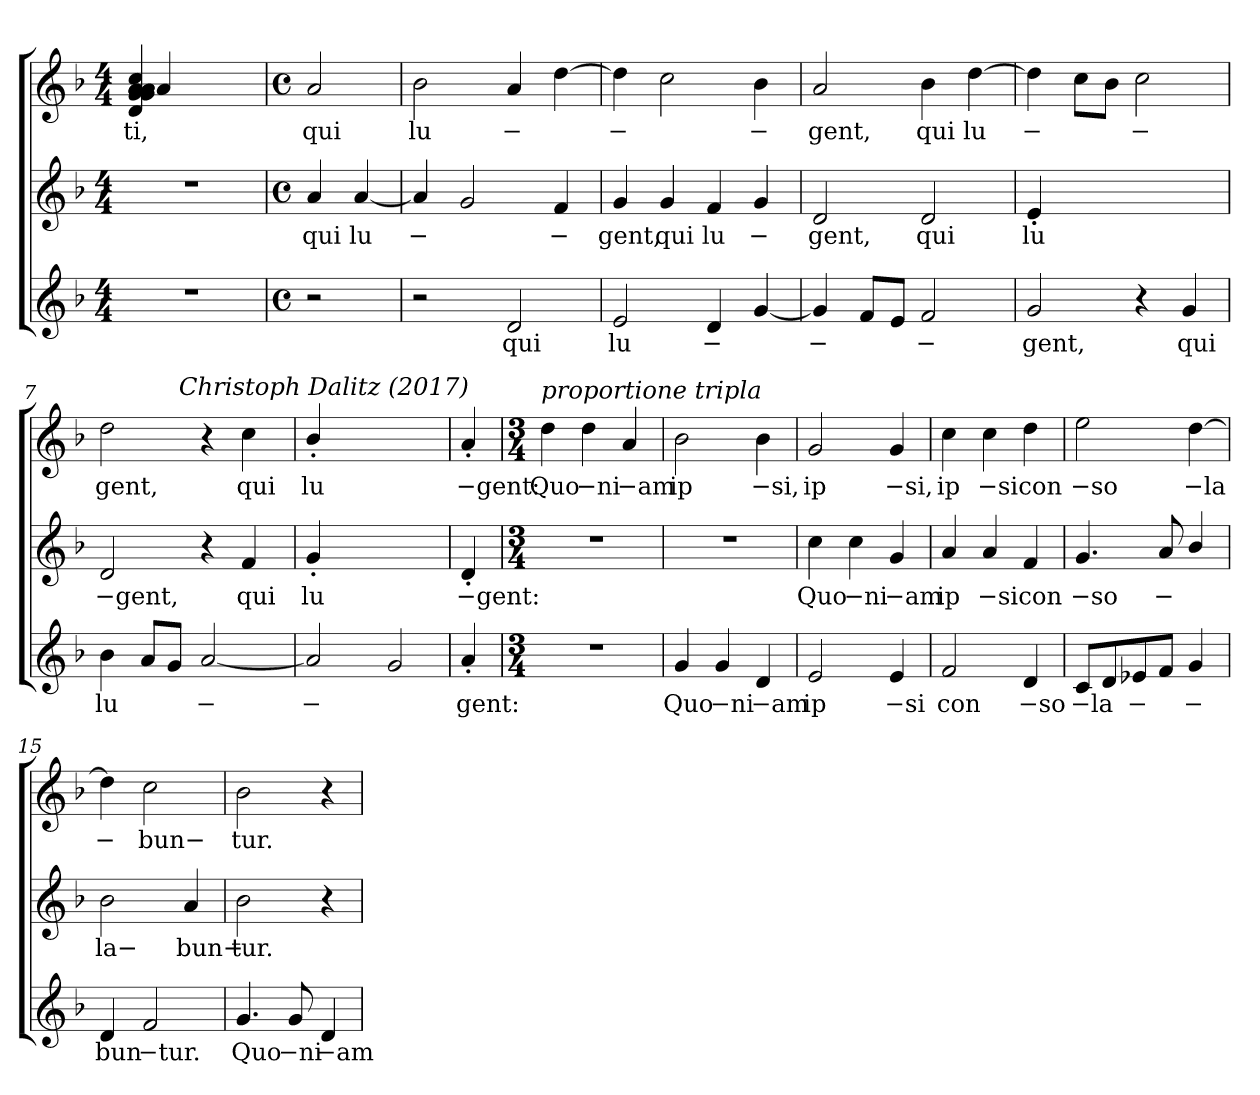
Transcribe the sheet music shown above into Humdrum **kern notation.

**kern	**text	**kern	**text	**kern	**text
*part3	*part3	*part2	*part2	*part1	*part1
*staff3	*staff3	*staff2	*staff2	*staff1	*staff1
!!LO:PB:g=z
*clefG2	*	*clefG2	*	*clefG2	*
*k[b-]	*	*k[b-]	*	*k[b-]	*
*F:	*	*F:	*	*F:	*
*M4/4	*	*M4/4	*	*M4/4	*
=1	=1	=1	=1	=1	=1
!	!	!	!	!	!LO:LY:b
*	*	*	*	*^	*
!	!	!	!	!	!	!LO:LY:b
1r	.	1r	.	4d/ 4g/ 4g/ 4a/ 4a/ 4a/ 4a/ 4a/ 4cc/	4a/	ti,
.	.	.	.	2.ryy	2.ryy	.
*	*	*	*	*v	*v	*
!!LO:LB:g=z
=2	=2	=2	=2	=2	=2
*M4/4	*	*M4/4	*	*M4/4	*
*met(c)	*	*met(c)	*	*met(c)	*
*	*	*	*	*^	*
!	!	!	!LO:LY:b	!	!	!LO:LY:b
*	*	*	*	*v	*v	*
2r	.	4a/	qui	2a/	qui
!	!	!	!LO:LY:b	!	!
.	.	[<4a/	lu	.	.
=3	=3	=3	=3	=3	=3
!	!	!	!LO:LY:b	!	!LO:LY:b
2r	.	4a/]	−	2b-\	lu
.	.	2g/	.	.	.
!	!LO:LY:b	!	!	!	!LO:LY:b
2d/	qui	.	.	4a/	−
!	!	!	!LO:LY:b	!	!
.	.	4f/	−	[>4dd\	.
=4	=4	=4	=4	=4	=4
!	!LO:LY:b	!	!LO:LY:b	!	!LO:LY:b
2e/	lu	4g/	gent,	4dd\]	−
!	!	!	!LO:LY:b	!	!
.	.	4g/	qui	2cc\	.
!	!LO:LY:b	!	!LO:LY:b	!	!
4d/	−	4f/	lu	.	.
!	!	!	!LO:LY:b	!	!LO:LY:b
[<4g/	.	4g/	−	4b-\	−
=5	=5	=5	=5	=5	=5
!	!LO:LY:b	!	!LO:LY:b	!	!LO:LY:b
4g/]	−	2d/	gent,	2a/	gent,
8f/L	.	.	.	.	.
8e/J	.	.	.	.	.
!	!LO:LY:b	!	!LO:LY:b	!	!LO:LY:b
2f/	−	2d/	qui	4b-\	qui
!	!	!	!	!	!LO:LY:b
.	.	.	.	[>4dd\	lu
=6	=6	=6	=6	=6	=6
!	!LO:LY:b	!LO:N:head=solid	!LO:LY:b	!	!LO:LY:b
2g/	gent,	4e'</	lu	4dd\]	−
.	.	2.ryy	.	8cc\L	.
.	.	.	.	8b-\J	.
!	!	!	!	!	!LO:LY:b
4r	.	.	.	2cc\	−
!	!LO:LY:b	!	!	!	!
4g/	qui	.	.	.	.
=7	=7	=7	=7	=7	=7
!	!LO:LY:b	!	!LO:LY:b:rj	!	!LO:LY:b
*	*	*	*	*^	*
4b-\	lu	2d/	−gent,	2dd\	4ryy	gent,
8a/L	.	.	.	.	8ryy	.
8g/J	.	.	.	.	32ryy	.
!	!	!	!	!	!LO:TX:a:i:t=Christoph Dalitz (2017)	!
.	.	.	.	.	2ryy	.
!	!LO:LY:b	!	!	!	!	!
[<2a/	−	4r	.	4r	.	.
!	!	!	!LO:LY:b	!	!	!LO:LY:b
.	.	4f/	qui	4cc\	.	qui
.	.	.	.	.	16.ryy	.
=8	=8	=8	=8	=8	=8	=8
!	!LO:LY:b	!LO:N:head=solid	!LO:LY:b	!LO:N:head=solid	!	!LO:LY:b
*	*	*	*	*v	*v	*
2a/]	−	4g'</	lu	4b-'>/	lu
.	.	2.ryy	.	2.ryy	.
2g/	.	.	.	.	.
=9	=9	=9	=9	=9	=9
!LO:N:head=solid	!LO:LY:b	!LO:N:head=solid	!LO:LY:b:rj	!LO:N:head=solid	!LO:LY:b:rj
4a'</	gent:	4d'</	−gent:	4a'</	−gent:
!!LO:LB:g=z
=10	=10	=10	=10	=10	=10
*M3/4	*	*M3/4	*	*M3/4	*
!	!	!	!	!LO:TX:a:i:t=proportione tripla	!
!LO:N:vis=1	!	!LO:N:vis=1	!	!	!LO:LY:b
2.r	.	2.r	.	4dd\	Quo
!	!	!	!	!	!LO:LY:b:rj
.	.	.	.	4dd\	−ni
!	!	!	!	!	!LO:LY:b:rj
.	.	.	.	4a/	−am
=11	=11	=11	=11	=11	=11
!	!LO:LY:b	!LO:N:vis=1	!	!	!LO:LY:b
4g/	Quo	2.r	.	2b-\	ip
!	!LO:LY:b:rj	!	!	!	!
4g/	−ni	.	.	.	.
!	!LO:LY:b:rj	!	!	!	!LO:LY:b:rj
4d/	−am	.	.	4b-\	−si,
=12	=12	=12	=12	=12	=12
!	!LO:LY:b	!	!LO:LY:b	!	!LO:LY:b
2e/	ip	4cc\	Quo	2g/	ip
!	!	!	!LO:LY:b:rj	!	!
.	.	4cc\	−ni	.	.
!	!LO:LY:b:rj	!	!LO:LY:b:rj	!	!LO:LY:b:rj
4e/	−si	4g/	−am	4g/	−si,
=13	=13	=13	=13	=13	=13
!	!LO:LY:b	!	!LO:LY:b	!	!LO:LY:b
2f/	con	4a/	ip	4cc\	ip
!	!	!	!LO:LY:b:rj	!	!LO:LY:b:rj
.	.	4a/	−si	4cc\	−si
!	!LO:LY:b:rj	!	!LO:LY:b	!	!LO:LY:b
4d/	−so	4f/	con	4dd\	con
=14	=14	=14	=14	=14	=14
!	!LO:LY:b:rj	!	!LO:LY:b:rj	!	!LO:LY:b:rj
8c/L	−la	4.g/	−so	2ee\	−so
8d/	.	.	.	.	.
!	!LO:LY:b	!	!	!	!
8e-X/	−	.	.	.	.
!	!	!	!LO:LY:b	!	!
8f/J	.	8a/	−	.	.
!	!LO:LY:b	!	!	!	!LO:LY:b:rj
4g/	−	4b-/	.	[>4dd\	−la
=15	=15	=15	=15	=15	=15
!	!LO:LY:b	!	!LO:LY:b	!	!LO:LY:b
4d/	bun	2b-\	la−	4dd\]	−
!	!LO:LY:b:rj	!	!	!	!LO:LY:b
2f/	−tur.	.	.	2cc\	bun−
!	!	!	!LO:LY:b	!	!
.	.	4a/	bun−	.	.
!!LO:LB:g=z
=16	=16	=16	=16	=16	=16
!	!LO:LY:b	!	!LO:LY:b	!	!LO:LY:b
4.g/	Quo	2b-\	tur.	2b-\	tur.
!	!LO:LY:b:rj	!	!	!	!
8g/	−ni	.	.	.	.
!	!LO:LY:b:rj	!	!	!	!
4d/	−am	4r	.	4r	.
=	=	=	=	=	=
*-	*-	*-	*-	*-	*-
